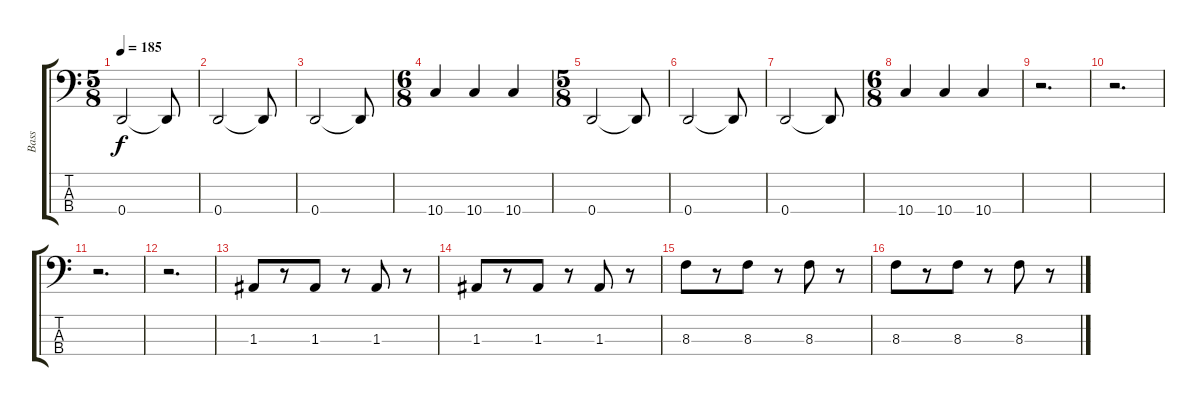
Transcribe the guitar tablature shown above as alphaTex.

\track ("Bass" "Bass") {instrument electricbassfinger}
\staff {score tabs}
\tuning (G2 D2 A1 D1) {hide}
\ts (5 8)
\tempo 185
\clef f4
\ks c
0.4.2{dy f} 0.4{t}.8 |
0.4.2 0.4{t}.8 |
0.4.2 0.4{t}.8 |
\ts (6 8)
10.4.4 10.4.4 10.4.4 |
\ts (5 8)
0.4.2 0.4{t}.8 |
0.4.2 0.4{t}.8 |
0.4.2 0.4{t}.8 |
\ts (6 8)
10.4.4 10.4.4 10.4.4 |
r.2{d} |
r.2{d} |
r.2{d} |
r.2{d} |
1.3.8 r.8 1.3.8 r.8 1.3.8 r.8 |
1.3.8 r.8 1.3.8 r.8 1.3.8 r.8 |
8.3.8 r.8 8.3.8 r.8 8.3.8 r.8 |
8.3.8 r.8 8.3.8 r.8 8.3.8 r.8
